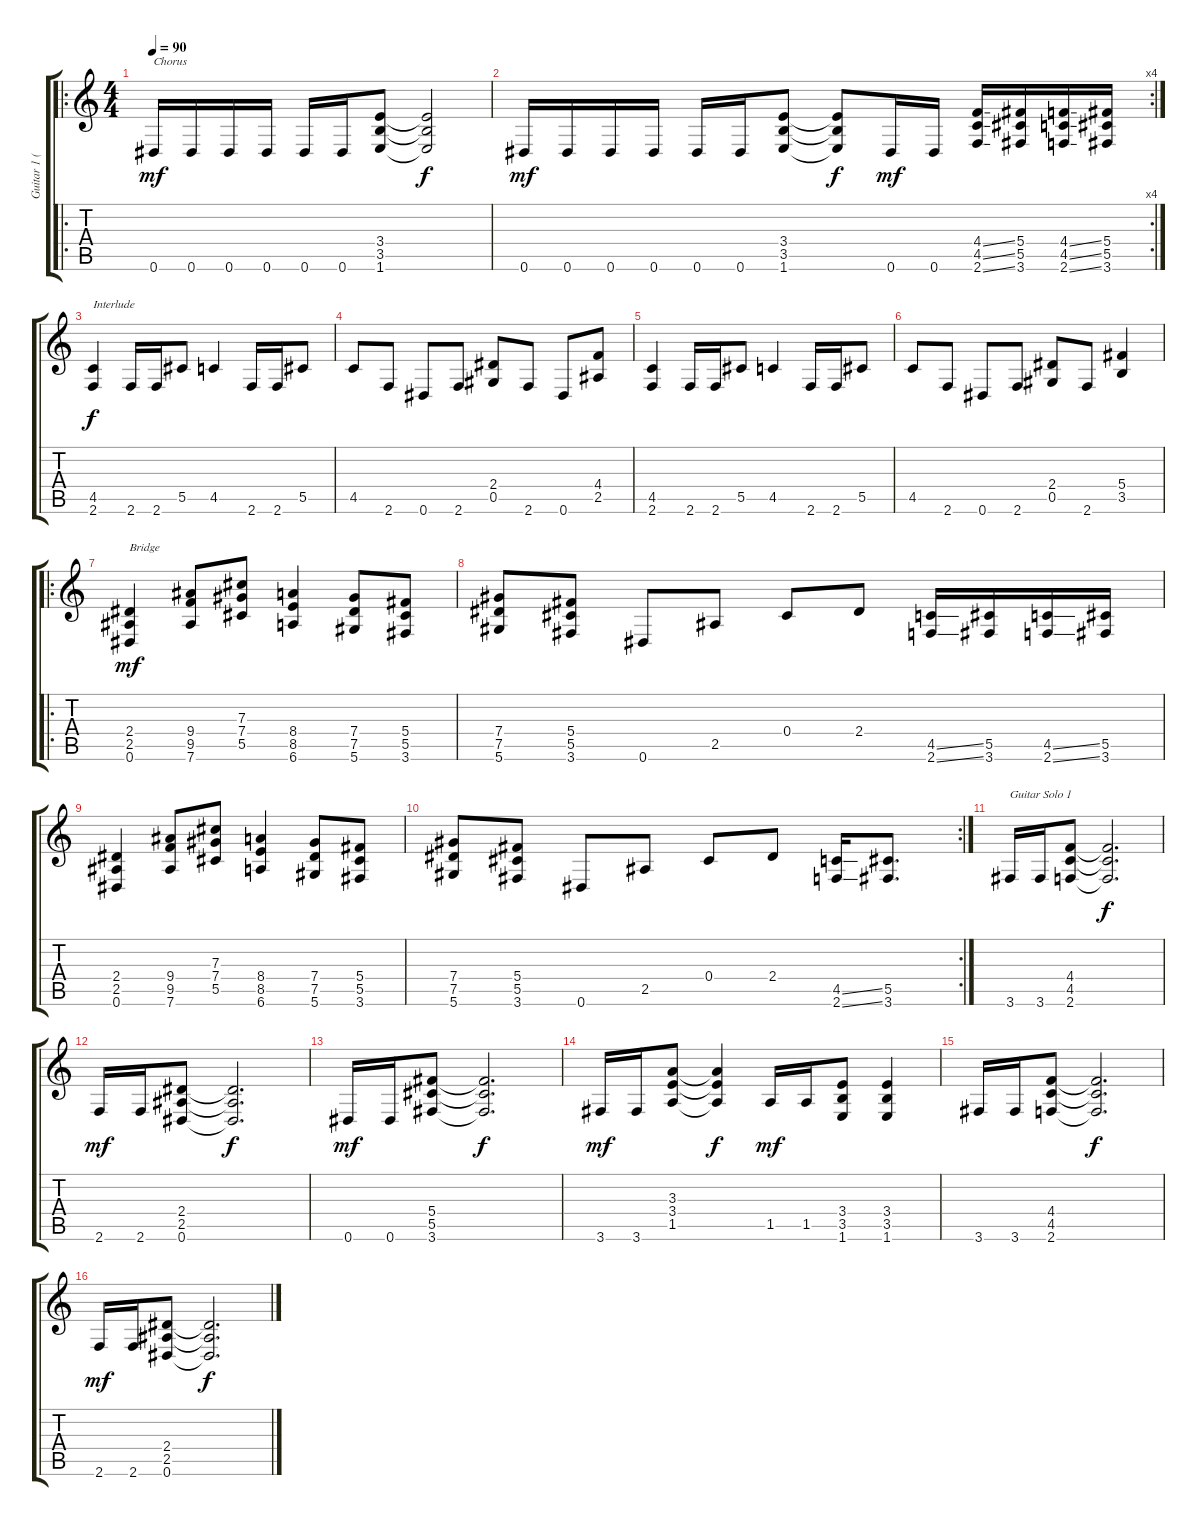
\track ("Guitar 1 (Dave Mustaine)" "Guitar 1 (") {instrument distortionguitar}
\staff {score tabs}
\tuning (Eb4 Bb3 Gb3 Db3 Ab2 Eb2) {hide}
\ro
\ts (4 4)
\tempo 90
\clef g2
\ks c
0.6.16{txt "Chorus" dy mf} 0.6.16 0.6.16 0.6.16 0.6.16 0.6.16 (3.4 3.5 1.6).8 (3.4{t} 3.5{t} 1.6{t}).2{dy f} |
\rc 4
0.6.16{dy mf} 0.6.16 0.6.16 0.6.16 0.6.16 0.6.16 (3.4 3.5 1.6).8 (3.4{t} 3.5{t} 1.6{t}).8{dy f} 0.6.16{dy mf} 0.6.16 (4.4{ss} 4.5{ss} 2.6{ss}).16 (5.4 5.5 3.6).16 (4.4{ss} 4.5{ss} 2.6{ss}).16 (5.4 5.5 3.6).16 |
(4.5 2.6).4{txt "Interlude" dy f} 2.6.16 2.6.16 5.5.8 4.5.4 2.6.16 2.6.16 5.5.8 |
4.5.8 2.6.8 0.6.8 2.6.8 (2.4 0.5).8 2.6.8 0.6.8 (4.4 2.5).8 |
(4.5 2.6).4 2.6.16 2.6.16 5.5.8 4.5.4 2.6.16 2.6.16 5.5.8 |
4.5.8 2.6.8 0.6.8 2.6.8 (2.4 0.5).8 2.6.8 (5.4 3.5).4 |
\ro
(2.4 2.5 0.6).4{txt "Bridge" dy mf} (9.4 9.5 7.6).8 (7.3 7.4 5.5).8 (8.4 8.5 6.6).4 (7.4 7.5 5.6).8 (5.4 5.5 3.6).8 |
(7.4 7.5 5.6).8 (5.4 5.5 3.6).8 0.6.8 2.5.8 0.4.8 2.4.8 (4.5{ss} 2.6{ss}).16 (5.5 3.6).16 (4.5{ss} 2.6{ss}).16 (5.5 3.6).16 |
(2.4 2.5 0.6).4 (9.4 9.5 7.6).8 (7.3 7.4 5.5).8 (8.4 8.5 6.6).4 (7.4 7.5 5.6).8 (5.4 5.5 3.6).8 |
\rc 2
(7.4 7.5 5.6).8 (5.4 5.5 3.6).8 0.6.8 2.5.8 0.4.8 2.4.8 (4.5{ss} 2.6{ss}).16 (5.5 3.6).8{d} |
3.6.16{txt "Guitar Solo 1"} 3.6.16 (4.4 4.5 2.6).8 (4.4{t} 4.5{t} 2.6{t}).2{d dy f} |
2.6.16{dy mf} 2.6.16 (2.4 2.5 0.6).8 (2.4{t} 2.5{t} 0.6{t}).2{d dy f} |
0.6.16{dy mf} 0.6.16 (5.4 5.5 3.6).8 (5.4{t} 5.5{t} 3.6{t}).2{d dy f} |
3.6.16{dy mf} 3.6.16 (3.3 3.4 1.5).8 (3.3{t} 3.4{t} 1.5{t}).4{dy f} 1.5.16{dy mf} 1.5.16 (3.4 3.5 1.6).8 (3.4 3.5 1.6).4 |
3.6.16 3.6.16 (4.4 4.5 2.6).8 (4.4{t} 4.5{t} 2.6{t}).2{d dy f} |
2.6.16{dy mf} 2.6.16 (2.4 2.5 0.6).8 (2.4{t} 2.5{t} 0.6{t}).2{d dy f}
